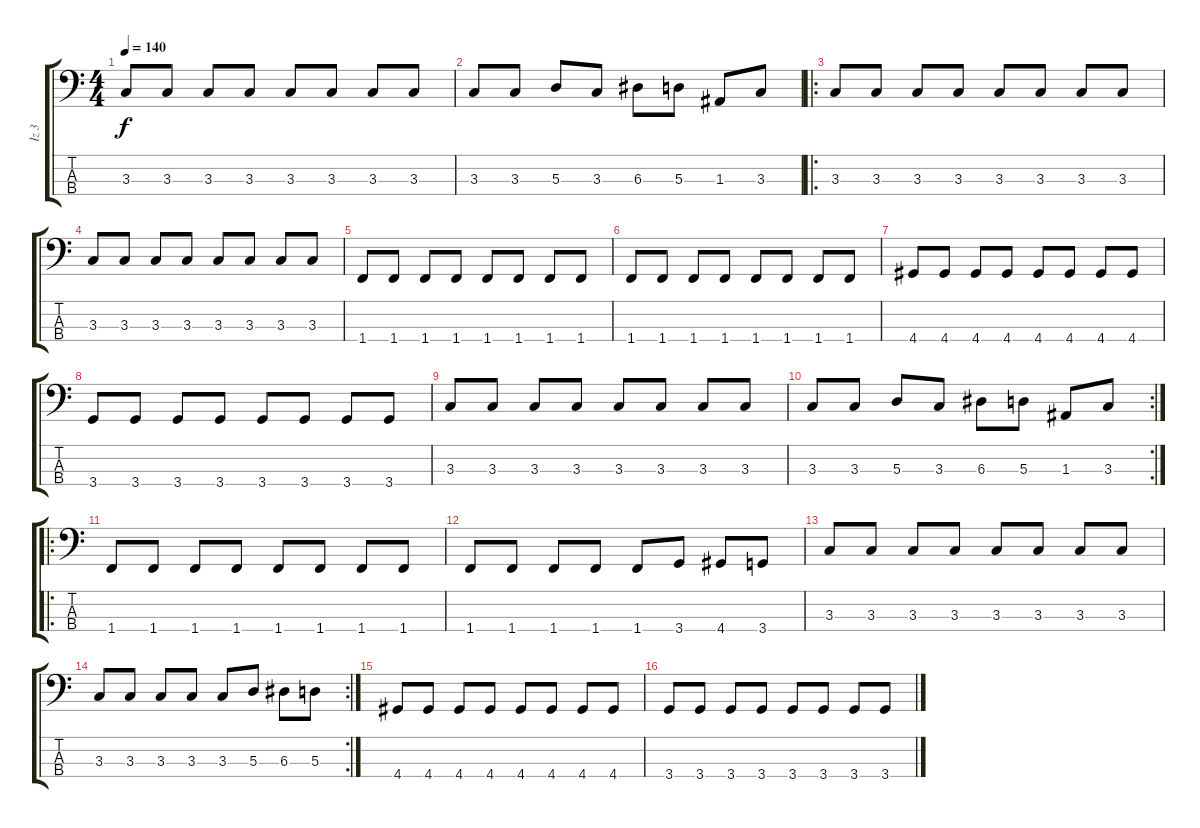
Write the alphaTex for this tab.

\track ("İz 3" "İz 3") {instrument electricbassfinger}
\staff {score tabs}
\tuning (G2 D2 A1 E1) {hide}
\ts (4 4)
\tempo 140
\clef f4
\ks c
3.3.8{dy f} 3.3.8 3.3.8 3.3.8 3.3.8 3.3.8 3.3.8 3.3.8 |
3.3.8 3.3.8 5.3.8 3.3.8 6.3.8 5.3.8 1.3.8 3.3.8 |
\ro
3.3.8 3.3.8 3.3.8 3.3.8 3.3.8 3.3.8 3.3.8 3.3.8 |
3.3.8 3.3.8 3.3.8 3.3.8 3.3.8 3.3.8 3.3.8 3.3.8 |
1.4.8 1.4.8 1.4.8 1.4.8 1.4.8 1.4.8 1.4.8 1.4.8 |
1.4.8 1.4.8 1.4.8 1.4.8 1.4.8 1.4.8 1.4.8 1.4.8 |
4.4.8 4.4.8 4.4.8 4.4.8 4.4.8 4.4.8 4.4.8 4.4.8 |
3.4.8 3.4.8 3.4.8 3.4.8 3.4.8 3.4.8 3.4.8 3.4.8 |
3.3.8 3.3.8 3.3.8 3.3.8 3.3.8 3.3.8 3.3.8 3.3.8 |
\rc 2
3.3.8 3.3.8 5.3.8 3.3.8 6.3.8 5.3.8 1.3.8 3.3.8 |
\ro
1.4.8 1.4.8 1.4.8 1.4.8 1.4.8 1.4.8 1.4.8 1.4.8 |
1.4.8 1.4.8 1.4.8 1.4.8 1.4.8 3.4.8 4.4.8 3.4.8 |
3.3.8 3.3.8 3.3.8 3.3.8 3.3.8 3.3.8 3.3.8 3.3.8 |
\rc 2
3.3.8 3.3.8 3.3.8 3.3.8 3.3.8 5.3.8 6.3.8 5.3.8 |
4.4.8 4.4.8 4.4.8 4.4.8 4.4.8 4.4.8 4.4.8 4.4.8 |
3.4.8 3.4.8 3.4.8 3.4.8 3.4.8 3.4.8 3.4.8 3.4.8
